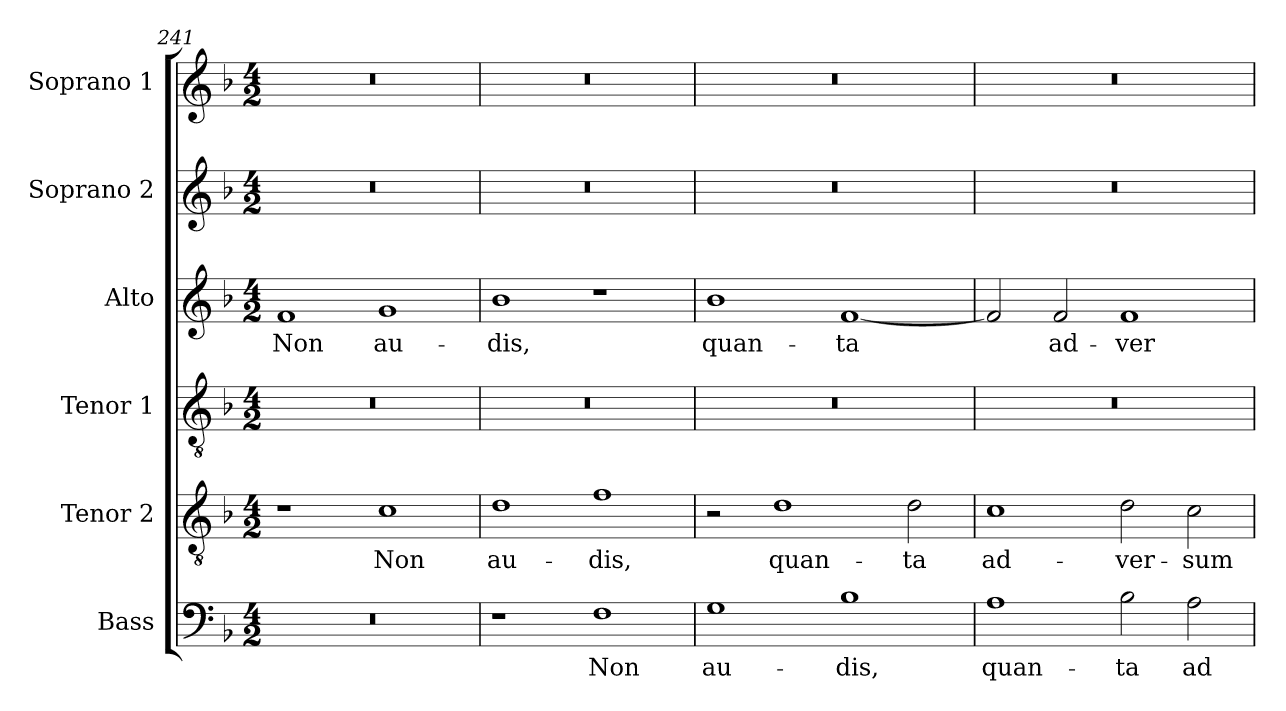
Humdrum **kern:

**kern	**text	**kern	**text	**kern	**kern	**text	**kern	**kern
*part6	*part6	*part5	*part5	*part4	*part3	*part3	*part2	*part1
*staff6	*staff6	*staff5	*staff5	*staff4	*staff3	*staff3	*staff2	*staff1
*I"Bass	*	*I"Tenor 2	*	*I"Tenor 1	*I"Alto	*	*I"Soprano 2	*I"Soprano 1
*I'B	*	*I'T 2	*	*I'T 1	*I'A	*	*I'S 2	*I'S 1
*clefF4	*	*clefGv2	*	*clefGv2	*clefG2	*	*clefG2	*clefG2
*k[b-]	*	*k[b-]	*	*k[b-]	*k[b-]	*	*k[b-]	*k[b-]
*F:	*	*F:	*	*F:	*F:	*	*F:	*F:
*M4/2	*	*M4/2	*	*M4/2	*M4/2	*	*M4/2	*M4/2
=241	=241	=241	=241	=241	=241	=241	=241	=241
!	!	!	!	!	!	!LO:LY:b	!	!
0r	.	1r	.	0r	1f	Non	0r	0r
!	!	!	!LO:LY:b	!	!	!	!	!
!	!	!	!	!	!	!LO:LY:b	!	!
.	.	1c	Non	.	1g	au-	.	.
=242	=242	=242	=242	=242	=242	=242	=242	=242
!	!	!	!LO:LY:b	!	!	!	!	!
!	!	!	!	!	!	!LO:LY:b	!	!
1r	.	1d	au-	0r	1b-	-dis,	0r	0r
!	!LO:LY:b	!	!	!	!	!	!	!
!	!	!	!LO:LY:b	!	!	!	!	!
1F	Non	1f	-dis,	.	1r	.	.	.
=243	=243	=243	=243	=243	=243	=243	=243	=243
!	!LO:LY:b	!	!	!	!	!	!	!
!	!	!	!	!	!	!LO:LY:b	!	!
1G	au-	2r	.	0r	1b-	quan-	0r	0r
!	!	!	!LO:LY:b	!	!	!	!	!
.	.	1d	quan-	.	.	.	.	.
!	!LO:LY:b	!	!	!	!	!	!	!
!	!	!	!	!	!	!LO:LY:b	!	!
1B-	-dis,	.	.	.	[1f	-ta	.	.
!	!	!	!LO:LY:b	!	!	!	!	!
.	.	2d\	-ta	.	.	.	.	.
=244	=244	=244	=244	=244	=244	=244	=244	=244
!	!LO:LY:b	!	!	!	!	!	!	!
!	!	!	!LO:LY:b	!	!	!	!	!
1A	quan-	1c	ad-	0r	2f/]	.	0r	0r
!	!	!	!	!	!	!LO:LY:b	!	!
.	.	.	.	.	2f/	ad-	.	.
!	!LO:LY:b	!	!	!	!	!	!	!
!	!	!	!LO:LY:b	!	!	!	!	!
!	!	!	!	!	!	!LO:LY:b	!	!
2B-\	-ta	2d\	-ver-	.	1f	-ver-	.	.
!	!LO:LY:b	!	!	!	!	!	!	!
!	!	!	!LO:LY:b	!	!	!	!	!
2A\	ad-	2c\	-sum	.	.	.	.	.
=	=	=	=	=	=	=	=	=
*-	*-	*-	*-	*-	*-	*-	*-	*-
